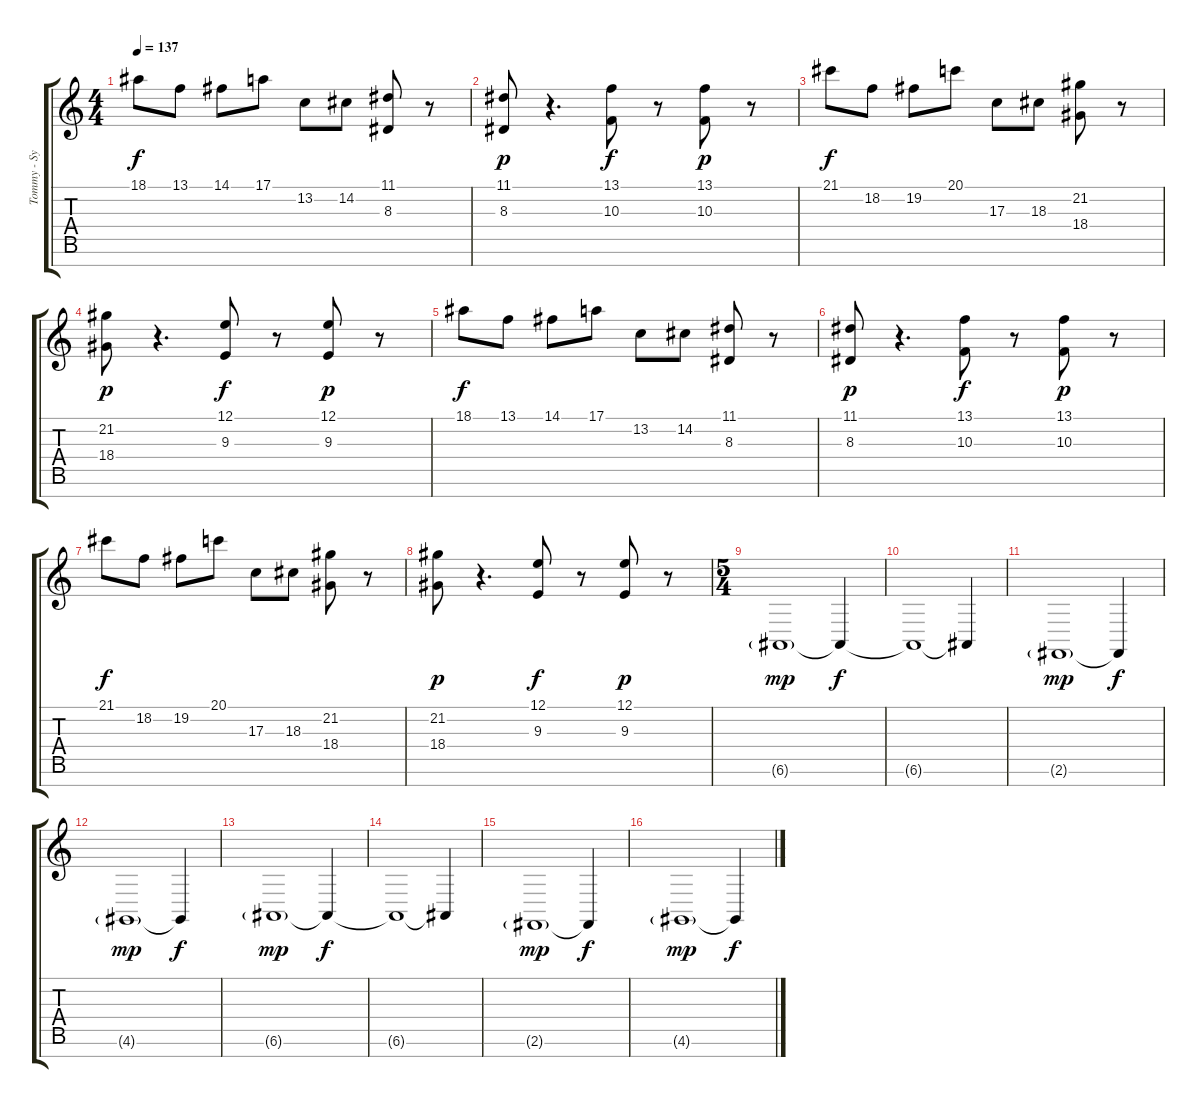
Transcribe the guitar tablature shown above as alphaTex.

\track ("Tommy - Synth" "Tommy - Sy") {instrument synthstrings1}
\staff {score tabs}
\tuning (E4 B3 G3 D3 A2 E2 B1) {hide}
\ts (4 4)
\tempo 137
\clef g2
\ks c
18.1.8{dy f} 13.1.8 14.1.8 17.1.8 13.2.8 14.2.8 (11.1 8.3).8 r.8 |
(11.1 8.3).8{dy p} r.4{d} (13.1 10.3).8{dy f} r.8 (13.1 10.3).8{dy p} r.8 |
21.1.8{dy f} 18.2.8 19.2.8 20.1.8 17.3.8 18.3.8 (21.2 18.4).8 r.8 |
(21.2 18.4).8{dy p} r.4{d} (12.1 9.3).8{dy f} r.8 (12.1 9.3).8{dy p} r.8 |
18.1.8{dy f} 13.1.8 14.1.8 17.1.8 13.2.8 14.2.8 (11.1 8.3).8 r.8 |
(11.1 8.3).8{dy p} r.4{d} (13.1 10.3).8{dy f} r.8 (13.1 10.3).8{dy p} r.8 |
21.1.8{dy f} 18.2.8 19.2.8 20.1.8 17.3.8 18.3.8 (21.2 18.4).8 r.8 |
(21.2 18.4).8{dy p} r.4{d} (12.1 9.3).8{dy f} r.8 (12.1 9.3).8{dy p} r.8 |
\ts (5 4)
6.6{g}.1{dy mp} 6.6{t}.4{dy f} |
6.6{t}.1 6.6{t}.4 |
2.6{g}.1{dy mp} 2.6{t}.4{dy f} |
4.6{g}.1{dy mp} 4.6{t}.4{dy f} |
6.6{g}.1{dy mp} 6.6{t}.4{dy f} |
6.6{t}.1 6.6{t}.4 |
2.6{g}.1{dy mp} 2.6{t}.4{dy f} |
4.6{g}.1{dy mp} 4.6{t}.4{dy f}
